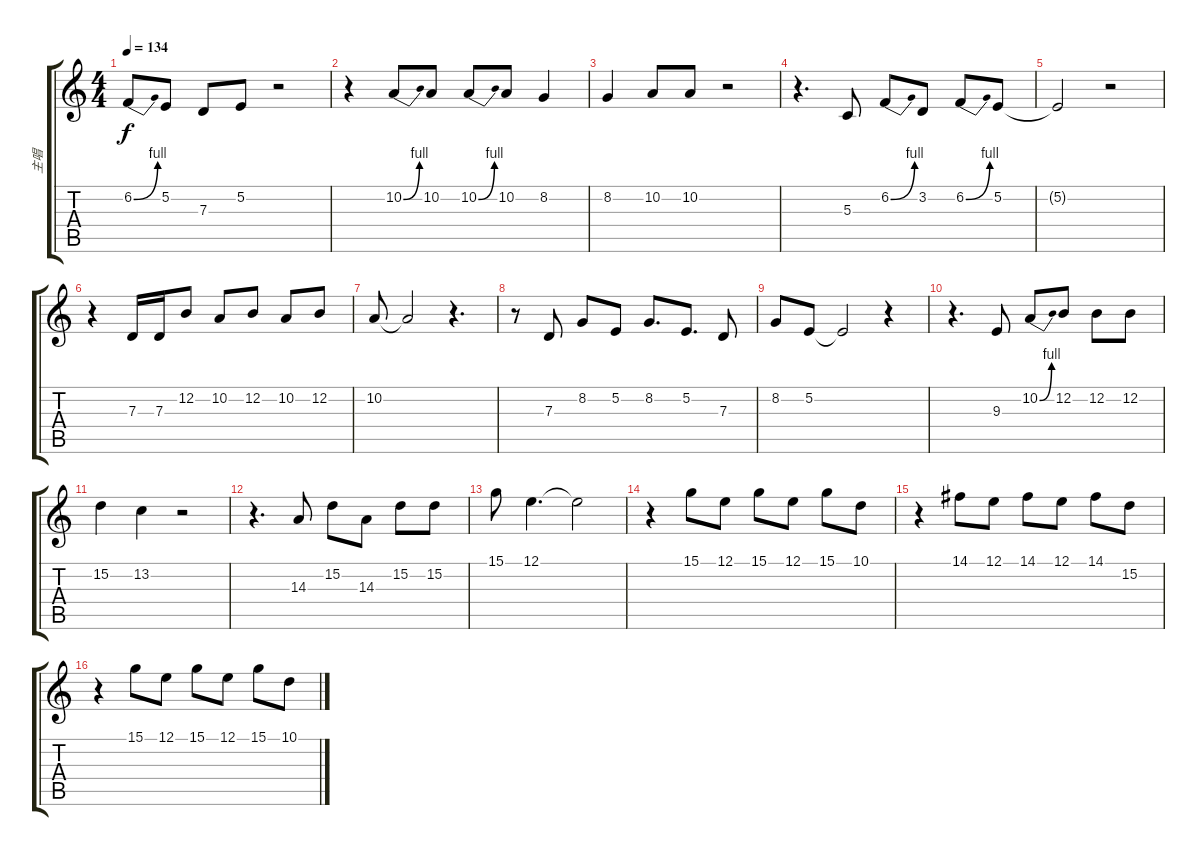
\track ("主唱" "主唱") {instrument voiceoohs}
\staff {score tabs}
\tuning (E4 B3 G3 D3 A2 E2) {hide}
\ts (4 4)
\tempo 134
\clef g2
\ks c
6.2{be (bend 0 0 60 4)}.8{dy f} 5.2.8 7.3.8 5.2.8 r.2 |
r.4 10.2{be (bend 0 0 60 4)}.8 10.2.8 10.2{be (bend 0 0 60 4)}.8 10.2.8 8.2.4 |
8.2.4 10.2.8 10.2.8 r.2 |
r.4{d} 5.3.8 6.2{be (bend 0 0 60 4)}.8 3.2.8 6.2{be (bend 0 0 60 4)}.8 5.2.8 |
5.2{t}.2 r.2 |
r.4 7.3.16 7.3.16 12.2.8 10.2.8 12.2.8 10.2.8 12.2.8 |
10.2.8 10.2{t}.2 r.4{d} |
r.8 7.3.8 8.2.8 5.2.8 8.2.8{d} 5.2.8{d} 7.3.8 |
8.2.8 5.2.8 5.2{t}.2 r.4 |
r.4{d} 9.3.8 10.2{be (bend 0 0 60 4)}.8 12.2.8 12.2.8 12.2.8 |
15.2.4 13.2.4 r.2 |
r.4{d} 14.3.8 15.2.8 14.3.8 15.2.8 15.2.8 |
15.1.8 12.1.4{d} 12.1{t}.2 |
r.4 15.1.8 12.1.8 15.1.8 12.1.8 15.1.8 10.1.8 |
r.4 14.1.8 12.1.8 14.1.8 12.1.8 14.1.8 15.2.8 |
r.4 15.1.8 12.1.8 15.1.8 12.1.8 15.1.8 10.1.8
